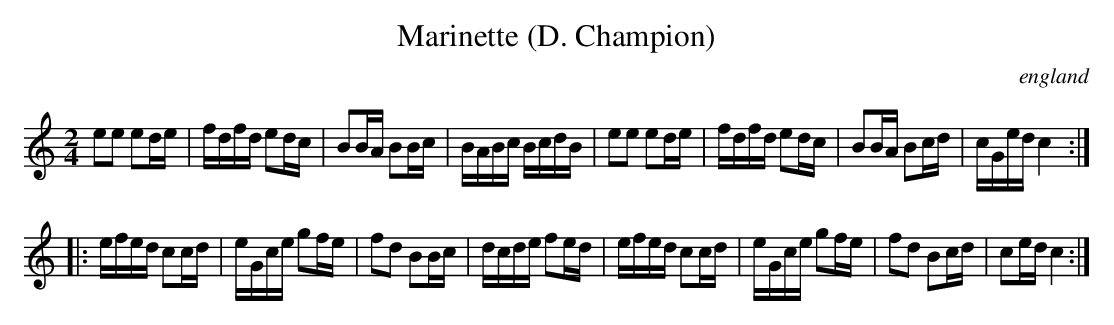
X:1
T:Marinette (D. Champion)
O:england
M:2/4
L:1/16
K:C
e2e2 e2de|fdfd e2dc|B2BA B2Bc|BABc BcdB|\
e2e2 e2de|fdfd e2dc|B2BA B2cd|cGed c4:|
|:efed c2cd|eGce g2fe|f2d2 B2Bc|dcde f2ed|\
efed c2cd|eGce g2fe|f2d2 B2cd|c2ed c4:|
